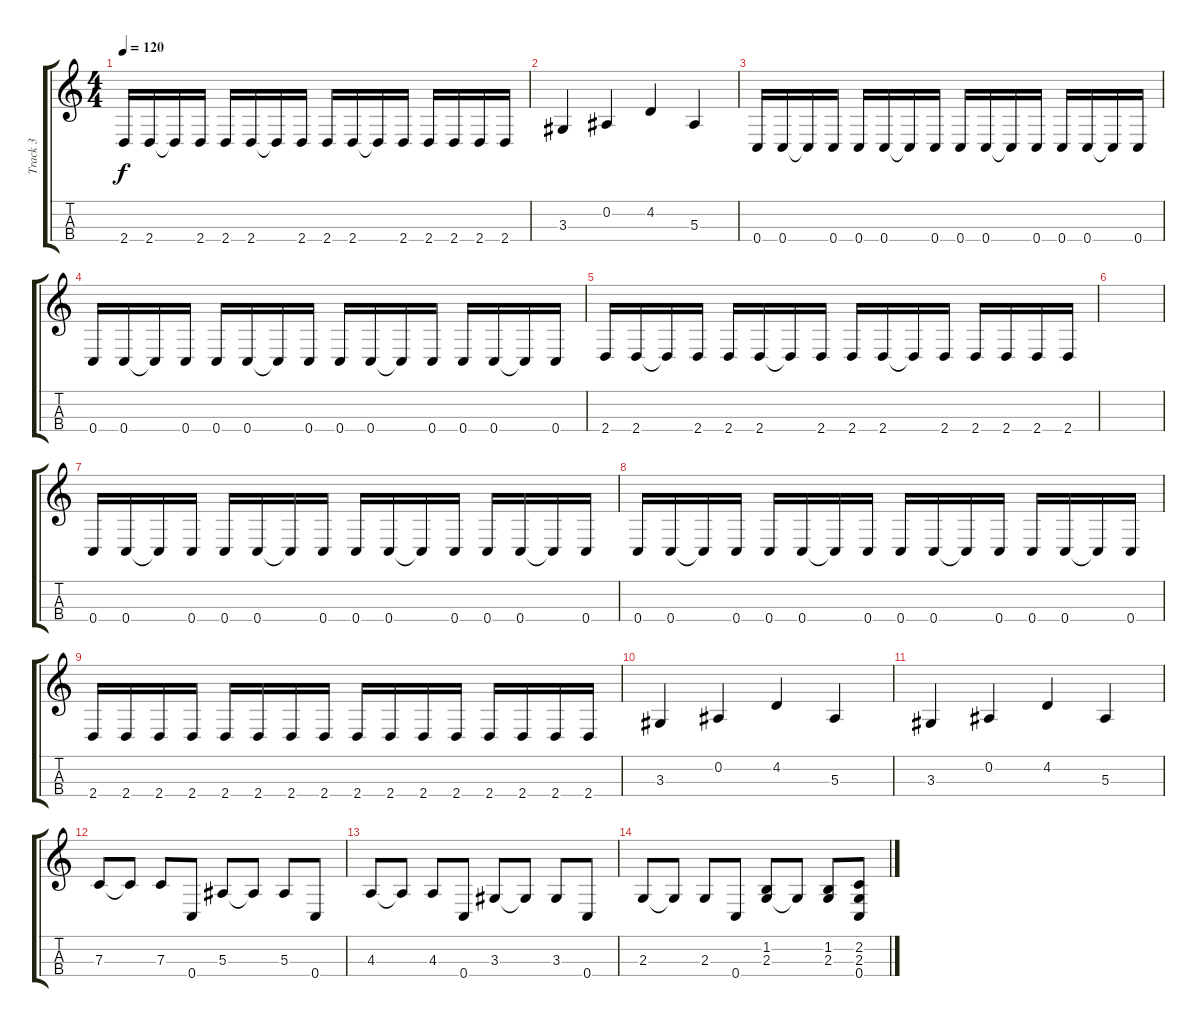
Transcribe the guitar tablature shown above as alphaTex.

\track ("Track 3" "Track 3") {instrument fretlessbass}
\staff {score tabs}
\tuning (Eb3 Bb2 F2 C2) {hide}
\ts (4 4)
\tempo 120
\clef g2
\ks c
2.4.16{dy f} 2.4.16 2.4{t}.16 2.4.16 2.4.16 2.4.16 2.4{t}.16 2.4.16 2.4.16 2.4.16 2.4{t}.16 2.4.16 2.4.16 2.4.16 2.4.16 2.4.16 |
3.3.4 0.2.4 4.2.4 5.3.4 |
0.4.16 0.4.16 0.4{t}.16 0.4.16 0.4.16 0.4.16 0.4{t}.16 0.4.16 0.4.16 0.4.16 0.4{t}.16 0.4.16 0.4.16 0.4.16 0.4{t}.16 0.4.16 |
0.4.16 0.4.16 0.4{t}.16 0.4.16 0.4.16 0.4.16 0.4{t}.16 0.4.16 0.4.16 0.4.16 0.4{t}.16 0.4.16 0.4.16 0.4.16 0.4{t}.16 0.4.16 |
2.4.16 2.4.16 2.4{t}.16 2.4.16 2.4.16 2.4.16 2.4{t}.16 2.4.16 2.4.16 2.4.16 2.4{t}.16 2.4.16 2.4.16 2.4.16 2.4.16 2.4.16 |
|
0.4.16 0.4.16 0.4{t}.16 0.4.16 0.4.16 0.4.16 0.4{t}.16 0.4.16 0.4.16 0.4.16 0.4{t}.16 0.4.16 0.4.16 0.4.16 0.4{t}.16 0.4.16 |
0.4.16 0.4.16 0.4{t}.16 0.4.16 0.4.16 0.4.16 0.4{t}.16 0.4.16 0.4.16 0.4.16 0.4{t}.16 0.4.16 0.4.16 0.4.16 0.4{t}.16 0.4.16 |
2.4.16 2.4.16 2.4.16 2.4.16 2.4.16 2.4.16 2.4.16 2.4.16 2.4.16 2.4.16 2.4.16 2.4.16 2.4.16 2.4.16 2.4.16 2.4.16 |
3.3.4 0.2.4 4.2.4 5.3.4 |
3.3.4 0.2.4 4.2.4 5.3.4 |
7.3.8 7.3{t}.8 7.3.8 0.4.8 5.3.8 5.3{t}.8 5.3.8 0.4.8 |
4.3.8 4.3{t}.8 4.3.8 0.4.8 3.3.8 3.3{t}.8 3.3.8 0.4.8 |
2.3.8 2.3{t}.8 2.3.8 0.4.8 (1.2 2.3).8 2.3{t}.8 (1.2 2.3).8 (2.2 2.3 0.4).8
